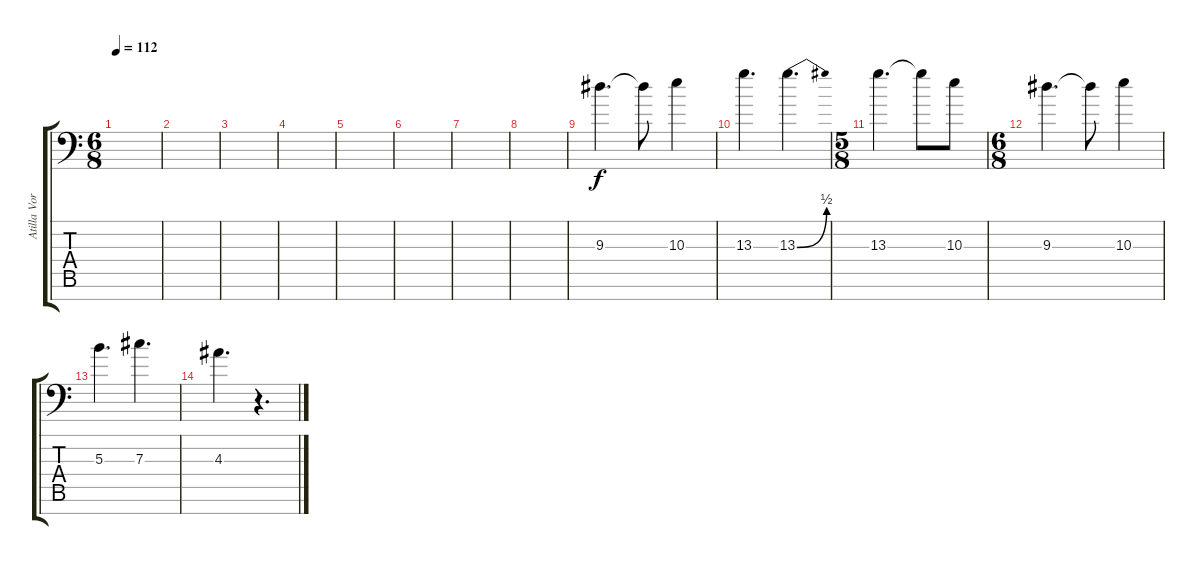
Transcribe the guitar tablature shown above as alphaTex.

\track ("Atilla Voros" "Atilla Vor") {instrument distortionguitar}
\staff {score tabs}
\tuning (Eb4 Bb3 Gb3 Db3 Ab2 Eb2 C-1) {hide}
\ts (6 8)
\tempo 112
\clef f4
\ks c
|
|
|
|
|
|
|
|
9.3.4{d} 9.3{t}.8 10.3.4 |
13.3.4{d} 13.3{be (bend 0 0 60 2)}.4{d} |
\ts (5 8)
13.3.4{d} 13.3{t}.8 10.3.8 |
\ts (6 8)
9.3.4{d} 9.3{t}.8 10.3.4 |
5.3.4{d} 7.3.4{d} |
4.3.4{d} r.4{d}
